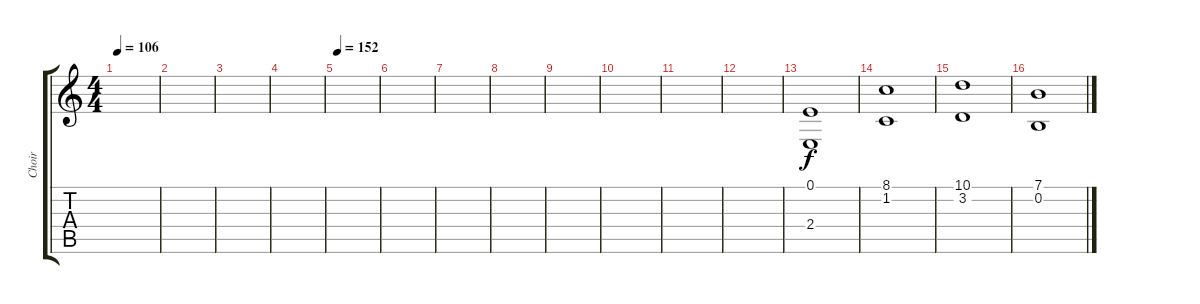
\track ("Choir" "Choir") {instrument choiraahs}
\staff {score tabs}
\tuning (E4 B3 G3 D3 A2 E2) {hide}
\ts (4 4)
\tempo 106
\clef g2
\ks c
|
|
|
|
\tempo 152
|
|
|
|
|
|
|
|
(0.1 2.4).1 |
(8.1 1.2).1 |
(10.1 3.2).1 |
(7.1 0.2).1
